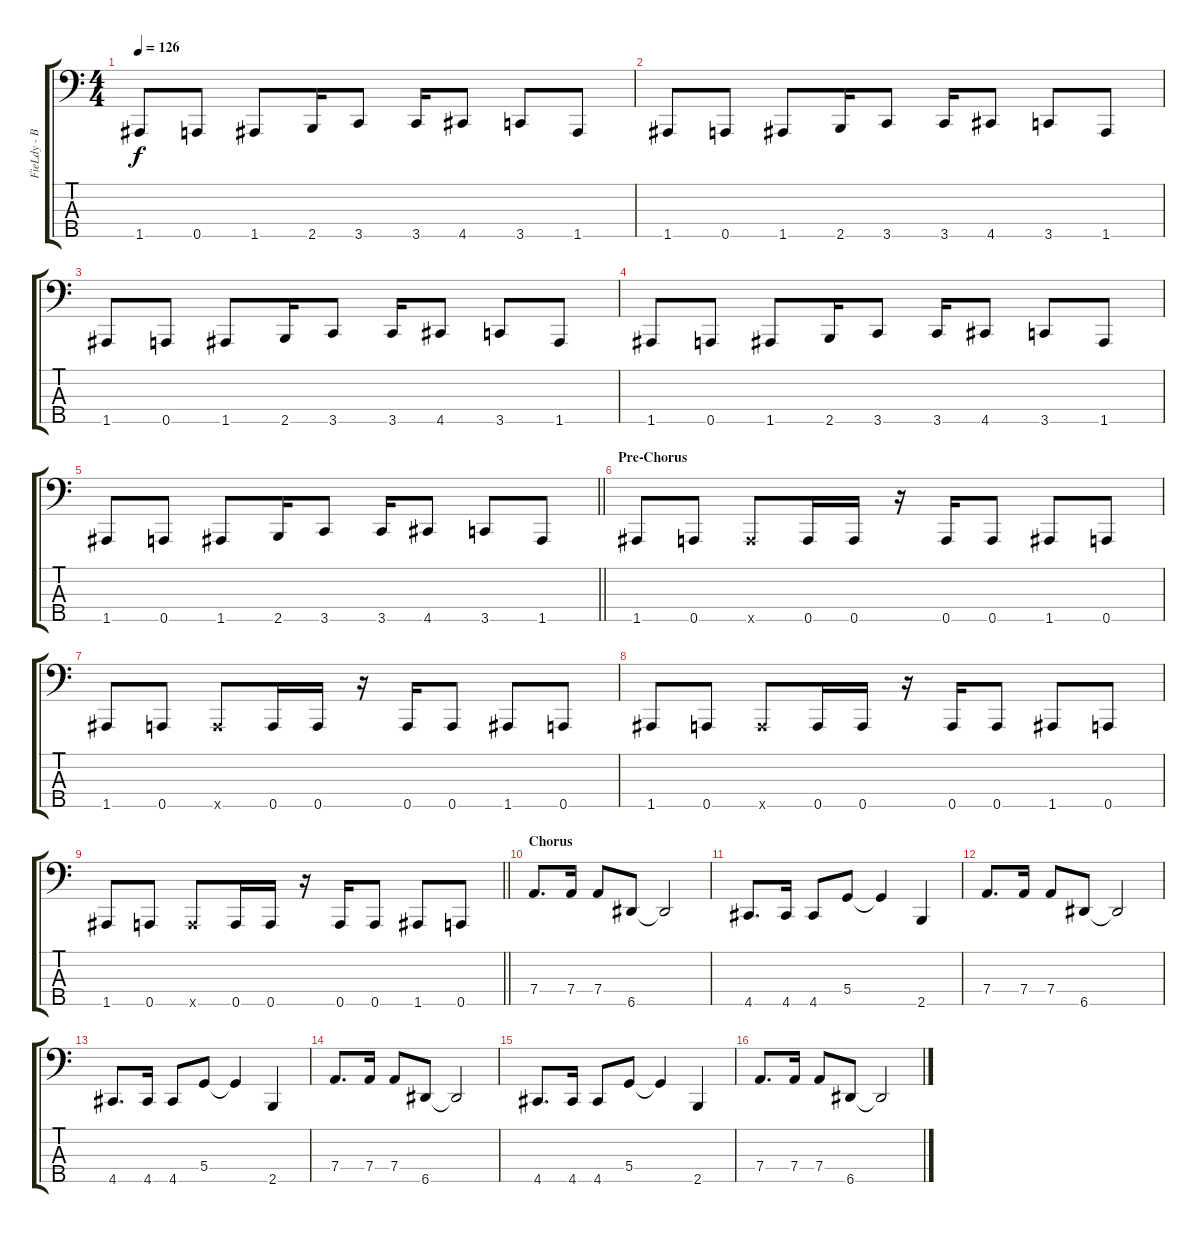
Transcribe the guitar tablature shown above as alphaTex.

\track ("FieLdy - Bass" "FieLdy - B") {instrument slapbass1}
\staff {score tabs}
\tuning (F2 C2 G1 D1 A0) {hide}
\ts (4 4)
\tempo 126
\clef f4
\ks c
1.5.8{dy f} 0.5.8 1.5.8 2.5.16 3.5.8 3.5.16 4.5.8 3.5.8 1.5.8 |
1.5.8 0.5.8 1.5.8 2.5.16 3.5.8 3.5.16 4.5.8 3.5.8 1.5.8 |
1.5.8 0.5.8 1.5.8 2.5.16 3.5.8 3.5.16 4.5.8 3.5.8 1.5.8 |
1.5.8 0.5.8 1.5.8 2.5.16 3.5.8 3.5.16 4.5.8 3.5.8 1.5.8 |
\barLineRight lightlight
1.5.8 0.5.8 1.5.8 2.5.16 3.5.8 3.5.16 4.5.8 3.5.8 1.5.8 |
\section ("" "Pre-Chorus")
1.5.8 0.5.8 0.5{x}.8 0.5.16 0.5.16 r.16 0.5.16 0.5.8 1.5.8 0.5.8 |
1.5.8 0.5.8 0.5{x}.8 0.5.16 0.5.16 r.16 0.5.16 0.5.8 1.5.8 0.5.8 |
1.5.8 0.5.8 0.5{x}.8 0.5.16 0.5.16 r.16 0.5.16 0.5.8 1.5.8 0.5.8 |
\barLineRight lightlight
1.5.8 0.5.8 0.5{x}.8 0.5.16 0.5.16 r.16 0.5.16 0.5.8 1.5.8 0.5.8 |
\section ("" "Chorus")
7.4.8{d} 7.4.16 7.4.8 6.5.8 6.5{t}.2 |
4.5.8{d} 4.5.16 4.5.8 5.4.8 5.4{t}.4 2.5.4 |
7.4.8{d} 7.4.16 7.4.8 6.5.8 6.5{t}.2 |
4.5.8{d} 4.5.16 4.5.8 5.4.8 5.4{t}.4 2.5.4 |
7.4.8{d} 7.4.16 7.4.8 6.5.8 6.5{t}.2 |
4.5.8{d} 4.5.16 4.5.8 5.4.8 5.4{t}.4 2.5.4 |
7.4.8{d} 7.4.16 7.4.8 6.5.8 6.5{t}.2
